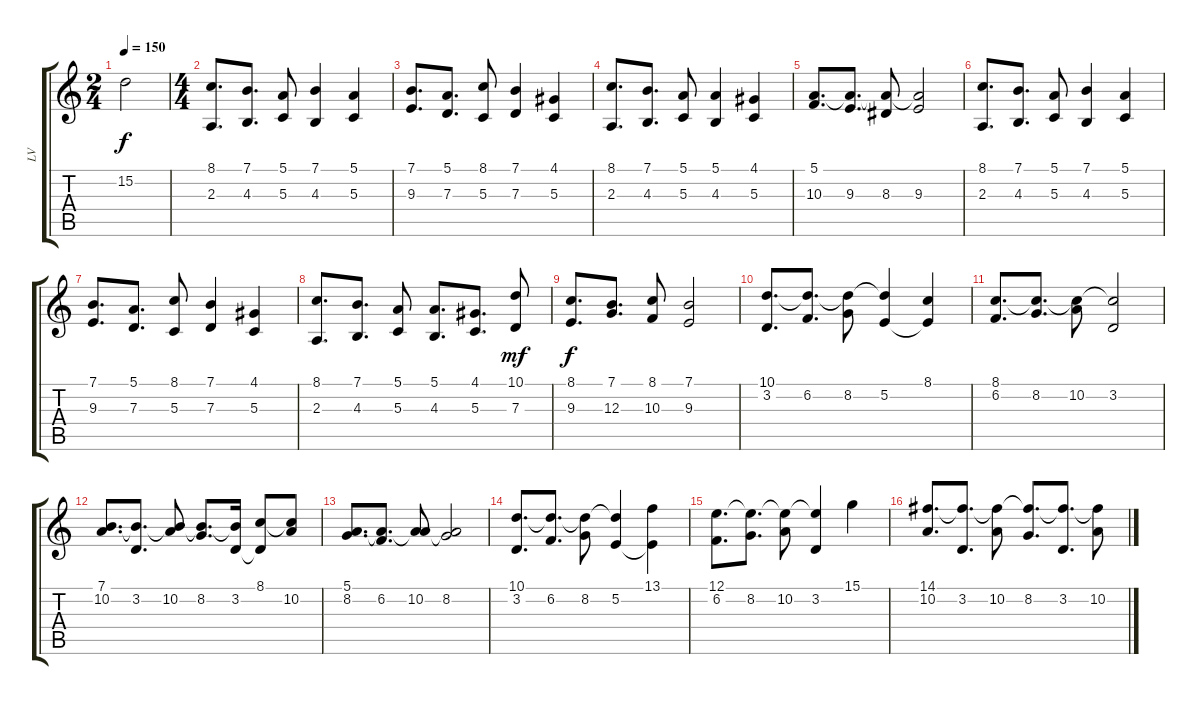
\track ("LV" "LV") {instrument lead2sawtooth}
\staff {score tabs}
\tuning (E4 B3 G3 D3 A2 D2) {hide}
\ts (2 4)
\tempo 150
\clef g2
\ks c
15.2.2{dy f} |
\ts (4 4)
(8.1 2.3).8{d} (7.1 4.3).8{d} (5.1 5.3).8 (7.1 4.3).4 (5.1 5.3).4 |
(7.1 9.3).8{d} (5.1 7.3).8{d} (8.1 5.3).8 (7.1 7.3).4 (4.1 5.3).4 |
(8.1 2.3).8{d} (7.1 4.3).8{d} (5.1 5.3).8 (5.1 4.3).4 (4.1 5.3).4 |
(5.1 10.3).8{d} (5.1{t} 9.3).8{d} (5.1{t} 8.3).8 (5.1{t} 9.3).2 |
(8.1 2.3).8{d} (7.1 4.3).8{d} (5.1 5.3).8 (7.1 4.3).4 (5.1 5.3).4 |
(7.1 9.3).8{d} (5.1 7.3).8{d} (8.1 5.3).8 (7.1 7.3).4 (4.1 5.3).4 |
(8.1 2.3).8{d} (7.1 4.3).8{d} (5.1 5.3).8 (5.1 4.3).8{d} (4.1 5.3).8{d} (10.1 7.3).8{dy mf} |
(8.1 9.3).8{d dy f} (7.1 12.3).8{d} (8.1 10.3).8 (7.1 9.3).2 |
(10.1 3.2).8{d} (10.1{t} 6.2).8{d} (10.1{t} 8.2).8 (10.1{t} 5.2).4 (8.1 5.2{t}).4 |
(8.1 6.2).8{d} (8.1{t} 8.2).8{d} (8.1{t} 10.2).8 (8.1{t} 3.2).2 |
(7.1 10.2).8{d} (7.1{t} 3.2).8{d} (7.1{t} 10.2).8 (7.1{t} 8.2).8{d} (7.1{t} 3.2).16 (8.1 3.2{t}).8 (8.1{t} 10.2).8 |
(5.1 8.2).8{d} (5.1{t} 6.2).8{d} (5.1{t} 10.2).8 (5.1{t} 8.2).2 |
(10.1 3.2).8{d} (10.1{t} 6.2).8{d} (10.1{t} 8.2).8 (10.1{t} 5.2).4 (13.1 5.2{t}).4 |
(12.1 6.2).8{d} (12.1{t} 8.2).8{d} (12.1{t} 10.2).8 (12.1{t} 3.2).4 15.1.4 |
(14.1 10.2).8{d} (14.1{t} 3.2).8{d} (14.1{t} 10.2).8 (14.1{t} 8.2).8{d} (14.1{t} 3.2).8{d} (14.1{t} 10.2).8
